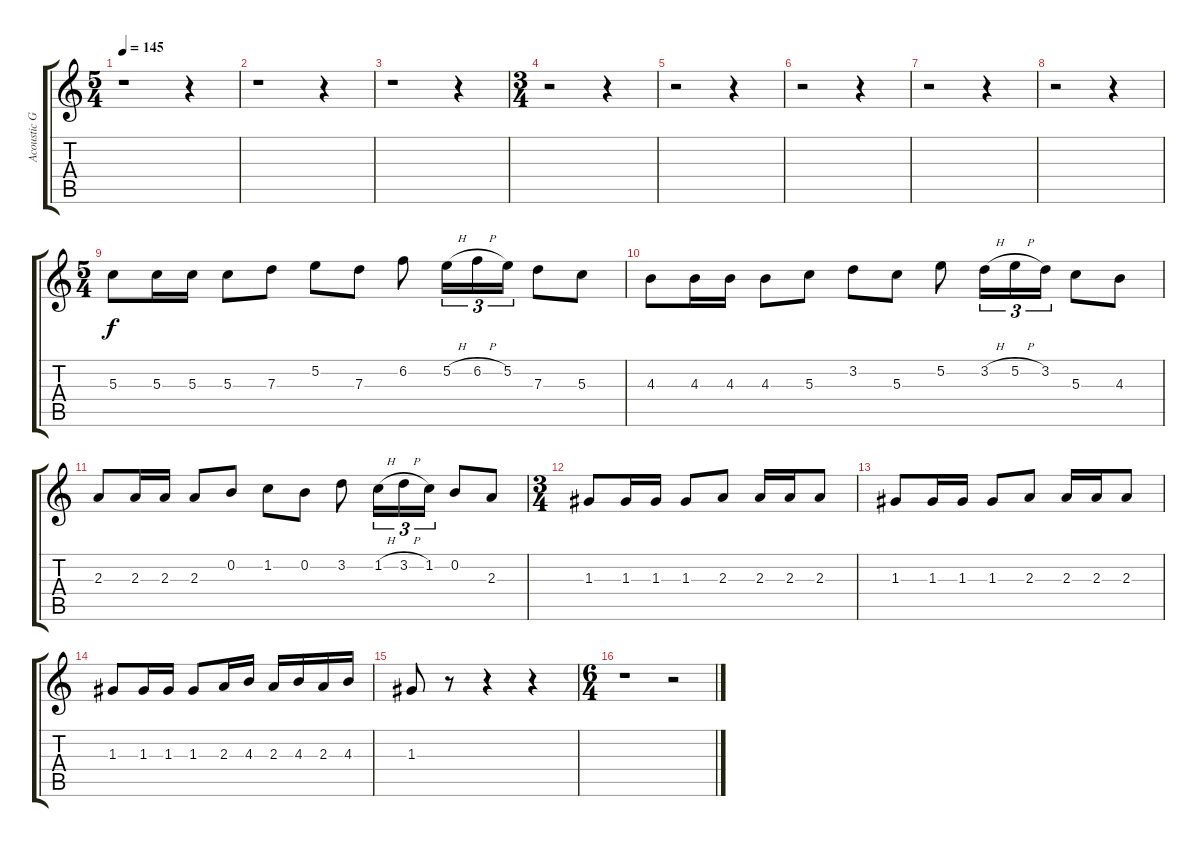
\track ("Acoustic Guitar 2" "Acoustic G") {instrument acousticguitarnylon}
\staff {score tabs}
\tuning (E4 B3 G3 D3 A2 E2) {hide}
\ts (5 4)
\tempo 145
\clef g2
\ks aminor
r.1{dy f} r.4 |
r.1 r.4 |
r.1 r.4 |
\ts (3 4)
r.2 r.4 |
r.2 r.4 |
r.2 r.4 |
r.2 r.4 |
r.2 r.4 |
\ts (5 4)
5.3.8 5.3.16 5.3.16 5.3.8 7.3.8 5.2.8 7.3.8 6.2.8 5.2{h}.16{tu (3 2)} 6.2{h}.16{tu (3 2)} 5.2.16{tu (3 2)} 7.3.8 5.3.8 |
4.3.8 4.3.16 4.3.16 4.3.8 5.3.8 3.2.8 5.3.8 5.2.8 3.2{h}.16{tu (3 2)} 5.2{h}.16{tu (3 2)} 3.2.16{tu (3 2)} 5.3.8 4.3.8 |
2.3.8 2.3.16 2.3.16 2.3.8 0.2.8 1.2.8 0.2.8 3.2.8 1.2{h}.16{tu (3 2)} 3.2{h}.16{tu (3 2)} 1.2.16{tu (3 2)} 0.2.8 2.3.8 |
\ts (3 4)
1.3.8 1.3.16 1.3.16 1.3.8 2.3.8 2.3.16 2.3.16 2.3.8 |
1.3.8 1.3.16 1.3.16 1.3.8 2.3.8 2.3.16 2.3.16 2.3.8 |
1.3.8 1.3.16 1.3.16 1.3.8 2.3.16 4.3.16 2.3.16 4.3.16 2.3.16 4.3.16 |
1.3.8 r.8 r.4 r.4 |
\ts (6 4)
r.1 r.2
